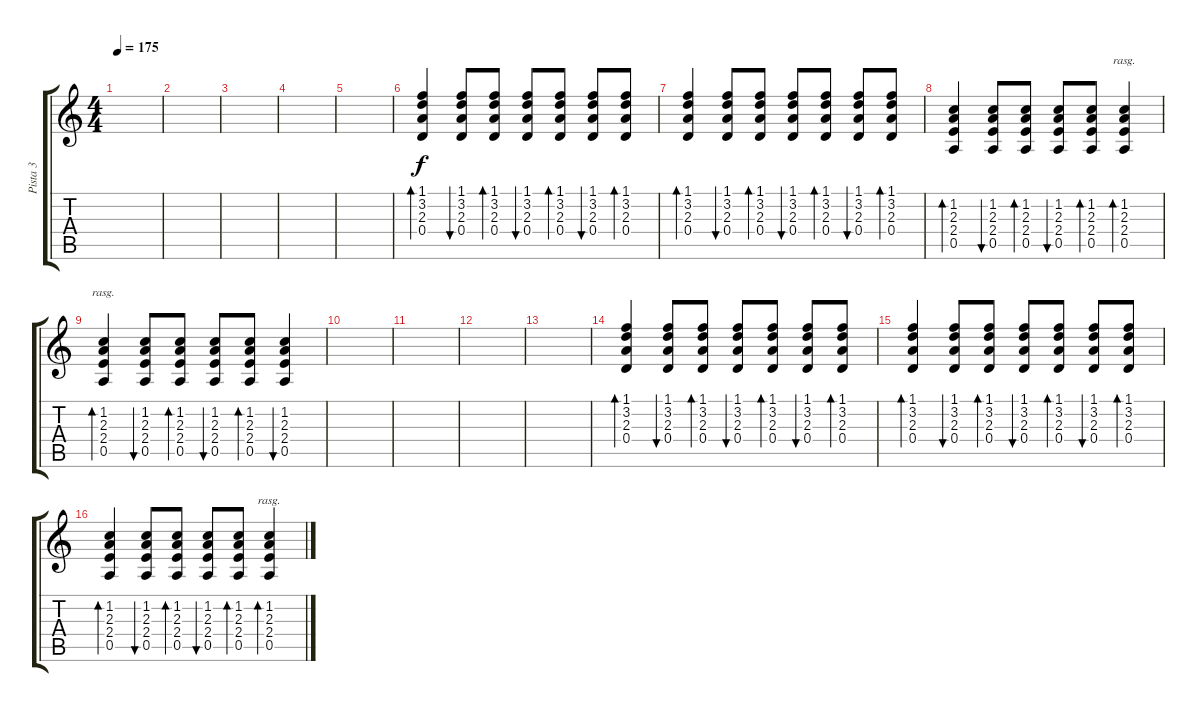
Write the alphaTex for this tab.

\track ("Pista 3" "Pista 3") {instrument distortionguitar}
\staff {score tabs}
\tuning (E4 B3 G3 D3 A2 E2) {hide}
\ts (4 4)
\tempo 175
\clef g2
\ks c
|
|
|
|
|
(1.1 3.2 2.3 0.4).4{bd 60} (1.1 3.2 2.3 0.4).8{bu 60} (1.1 3.2 2.3 0.4).8{bd 60} (1.1 3.2 2.3 0.4).8{bu 120} (1.1 3.2 2.3 0.4).8{bd 60} (1.1 3.2 2.3 0.4).8{bu 120} (1.1 3.2 2.3 0.4).8{bd 60} |
(1.1 3.2 2.3 0.4).4{bd 60} (1.1 3.2 2.3 0.4).8{bu 60} (1.1 3.2 2.3 0.4).8{bd 60} (1.1 3.2 2.3 0.4).8{bu 120} (1.1 3.2 2.3 0.4).8{bd 60} (1.1 3.2 2.3 0.4).8{bu 120} (1.1 3.2 2.3 0.4).8{bd 60} |
(1.2 2.3 2.4 0.5).4{bd 60} (1.2 2.3 2.4 0.5).8{bu 60} (1.2 2.3 2.4 0.5).8{bd 60} (1.2 2.3 2.4 0.5).8{bu 120} (1.2 2.3 2.4 0.5).8{bd 60} (1.2 2.3 2.4 0.5).4{bd 120 rasg ii} |
(1.2 2.3 2.4 0.5).4{bd 120 rasg ii} (1.2 2.3 2.4 0.5).8{bu 60} (1.2 2.3 2.4 0.5).8{bd 60} (1.2 2.3 2.4 0.5).8{bu 120} (1.2 2.3 2.4 0.5).8{bd 60} (1.2 2.3 2.4 0.5).4{bu 120} |
|
|
|
|
(1.1 3.2 2.3 0.4).4{bd 60} (1.1 3.2 2.3 0.4).8{bu 60} (1.1 3.2 2.3 0.4).8{bd 60} (1.1 3.2 2.3 0.4).8{bu 120} (1.1 3.2 2.3 0.4).8{bd 60} (1.1 3.2 2.3 0.4).8{bu 120} (1.1 3.2 2.3 0.4).8{bd 60} |
(1.1 3.2 2.3 0.4).4{bd 60} (1.1 3.2 2.3 0.4).8{bu 60} (1.1 3.2 2.3 0.4).8{bd 60} (1.1 3.2 2.3 0.4).8{bu 120} (1.1 3.2 2.3 0.4).8{bd 60} (1.1 3.2 2.3 0.4).8{bu 120} (1.1 3.2 2.3 0.4).8{bd 60} |
(1.2 2.3 2.4 0.5).4{bd 60} (1.2 2.3 2.4 0.5).8{bu 60} (1.2 2.3 2.4 0.5).8{bd 60} (1.2 2.3 2.4 0.5).8{bu 120} (1.2 2.3 2.4 0.5).8{bd 60} (1.2 2.3 2.4 0.5).4{bd 120 rasg ii}
